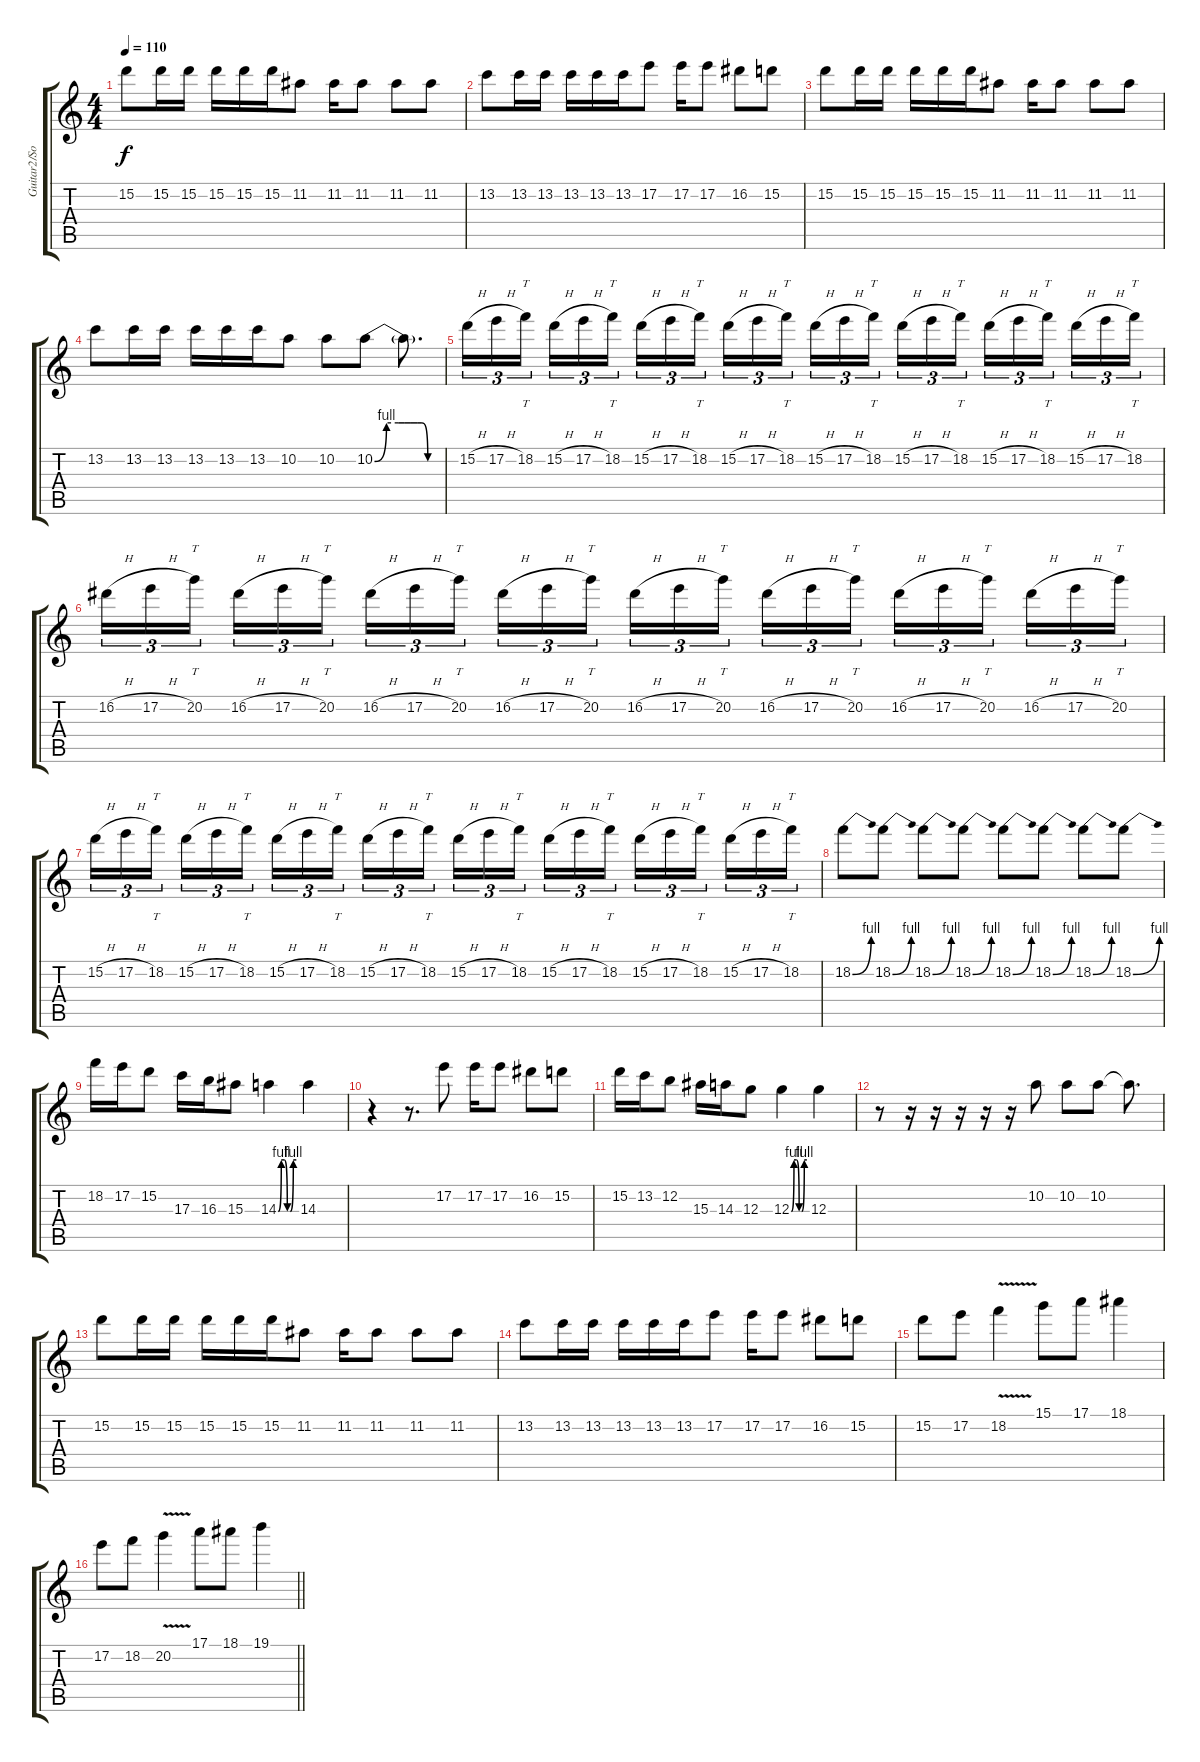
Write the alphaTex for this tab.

\track ("Guitar2/Solo" "Guitar2/So") {instrument overdrivenguitar}
\staff {score tabs}
\tuning (E4 B3 G3 D3 A2 E2) {hide}
\ts (4 4)
\tempo 110
\clef g2
\ks c
15.2.8{dy f} 15.2.16 15.2.16 15.2.16 15.2.16 15.2.16 11.2.8 11.2.16 11.2.8 11.2.8 11.2.8 |
13.2.8 13.2.16 13.2.16 13.2.16 13.2.16 13.2.16 17.2.8 17.2.16 17.2.8 16.2.8 15.2.8 |
15.2.8 15.2.16 15.2.16 15.2.16 15.2.16 15.2.16 11.2.8 11.2.16 11.2.8 11.2.8 11.2.8 |
13.2.8 13.2.16 13.2.16 13.2.16 13.2.16 13.2.16 10.2.8 10.2.8 10.2{be (custom 0 0 10 4 20 4 25 4 30 4 36 4 40 4 45 0 60 0)}.8 10.2{t}.8{d} |
15.2{h}.16{tu (3 2)} 17.2{h}.16{tu (3 2)} 18.2.16{tt tu (3 2) beam splitsecondary} 15.2{h}.16{tu (3 2)} 17.2{h}.16{tu (3 2)} 18.2.16{tt tu (3 2)} 15.2{h}.16{tu (3 2)} 17.2{h}.16{tu (3 2)} 18.2.16{tt tu (3 2) beam splitsecondary} 15.2{h}.16{tu (3 2)} 17.2{h}.16{tu (3 2)} 18.2.16{tt tu (3 2)} 15.2{h}.16{tu (3 2)} 17.2{h}.16{tu (3 2)} 18.2.16{tt tu (3 2) beam splitsecondary} 15.2{h}.16{tu (3 2)} 17.2{h}.16{tu (3 2)} 18.2.16{tt tu (3 2)} 15.2{h}.16{tu (3 2)} 17.2{h}.16{tu (3 2)} 18.2.16{tt tu (3 2) beam splitsecondary} 15.2{h}.16{tu (3 2)} 17.2{h}.16{tu (3 2)} 18.2.16{tt tu (3 2)} |
16.2{h}.16{tu (3 2)} 17.2{h}.16{tu (3 2)} 20.2.16{tt tu (3 2) beam splitsecondary} 16.2{h}.16{tu (3 2)} 17.2{h}.16{tu (3 2)} 20.2.16{tt tu (3 2)} 16.2{h}.16{tu (3 2)} 17.2{h}.16{tu (3 2)} 20.2.16{tt tu (3 2) beam splitsecondary} 16.2{h}.16{tu (3 2)} 17.2{h}.16{tu (3 2)} 20.2.16{tt tu (3 2)} 16.2{h}.16{tu (3 2)} 17.2{h}.16{tu (3 2)} 20.2.16{tt tu (3 2) beam splitsecondary} 16.2{h}.16{tu (3 2)} 17.2{h}.16{tu (3 2)} 20.2.16{tt tu (3 2)} 16.2{h}.16{tu (3 2)} 17.2{h}.16{tu (3 2)} 20.2.16{tt tu (3 2) beam splitsecondary} 16.2{h}.16{tu (3 2)} 17.2{h}.16{tu (3 2)} 20.2.16{tt tu (3 2)} |
15.2{h}.16{tu (3 2)} 17.2{h}.16{tu (3 2)} 18.2.16{tt tu (3 2) beam splitsecondary} 15.2{h}.16{tu (3 2)} 17.2{h}.16{tu (3 2)} 18.2.16{tt tu (3 2)} 15.2{h}.16{tu (3 2)} 17.2{h}.16{tu (3 2)} 18.2.16{tt tu (3 2) beam splitsecondary} 15.2{h}.16{tu (3 2)} 17.2{h}.16{tu (3 2)} 18.2.16{tt tu (3 2)} 15.2{h}.16{tu (3 2)} 17.2{h}.16{tu (3 2)} 18.2.16{tt tu (3 2) beam splitsecondary} 15.2{h}.16{tu (3 2)} 17.2{h}.16{tu (3 2)} 18.2.16{tt tu (3 2)} 15.2{h}.16{tu (3 2)} 17.2{h}.16{tu (3 2)} 18.2.16{tt tu (3 2) beam splitsecondary} 15.2{h}.16{tu (3 2)} 17.2{h}.16{tu (3 2)} 18.2.16{tt tu (3 2)} |
18.2{be (bend 0 0 60 4)}.8 18.2{be (bend 0 0 60 4)}.8 18.2{be (bend 0 0 60 4)}.8 18.2{be (bend 0 0 60 4)}.8 18.2{be (bend 0 0 60 4)}.8 18.2{be (bend 0 0 60 4)}.8 18.2{be (bend 0 0 60 4)}.8 18.2{be (bend 0 0 60 4)}.8 |
18.2.16 17.2.16 15.2.8 17.3.16 16.3.16 15.3.8 14.3{be (custom 0 0 10 4 20 4 30 0 40 0 50 4 60 4)}.4 14.3.4 |
r.4 r.8{d} 17.2.8 17.2.16 17.2.8 16.2.8 15.2.8 |
15.2.16 13.2.16 12.2.8 15.3.16 14.3.16 12.3.8 12.3{be (custom 0 0 10 4 20 4 30 0 40 0 50 4 60 4)}.4 12.3.4 |
r.8 r.16 r.16 r.16 r.16 r.16 10.2.8 10.2.8 10.2.8 10.2{t}.8{d} |
15.2.8 15.2.16 15.2.16 15.2.16 15.2.16 15.2.16 11.2.8 11.2.16 11.2.8 11.2.8 11.2.8 |
13.2.8 13.2.16 13.2.16 13.2.16 13.2.16 13.2.16 17.2.8 17.2.16 17.2.8 16.2.8 15.2.8 |
15.2.8 17.2.8 18.2{v}.4 15.1.8 17.1.8 18.1.4 |
\barLineRight lightlight
17.2.8 18.2.8 20.2{v}.4 17.1.8 18.1.8 19.1.4
